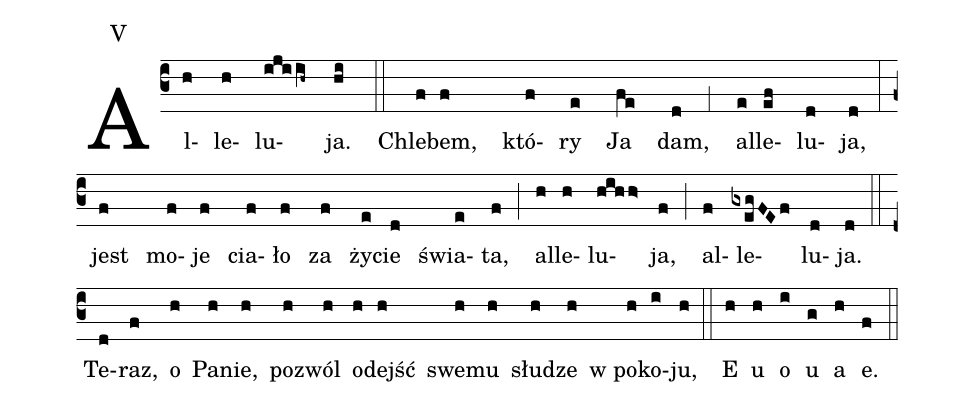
annotation: V;
%%
(c3)Al(h)le(h)lu(ijiih~)ja.(hi) (::) Chle(f)bem,(f) któ(f)ry(e) Ja(fe) dam,(d) (,1) al(e)le(ef)lu(d)ja,(d) (:) (z)
jest(f) mo(f)je(f) cia(f)ło(f) za(f) ży(e)cie(d) świa(e)ta,(f) (;) al(h)le(h)lu(hihh>)ja,(f) (;) al(f)le(gxegFEf)lu(d)ja.(d) (::)  (z)

Te(d)raz,(f) o(h) Pa(h)nie,(h) po(h)zwól(h) o(h)dejść(h) swe(h)mu(h) słu(h)dze(h) w po(h)ko(i)ju,(h) (::)E(h) u(h) o(i) u(g) a(h) e.(f) (::) (z)
